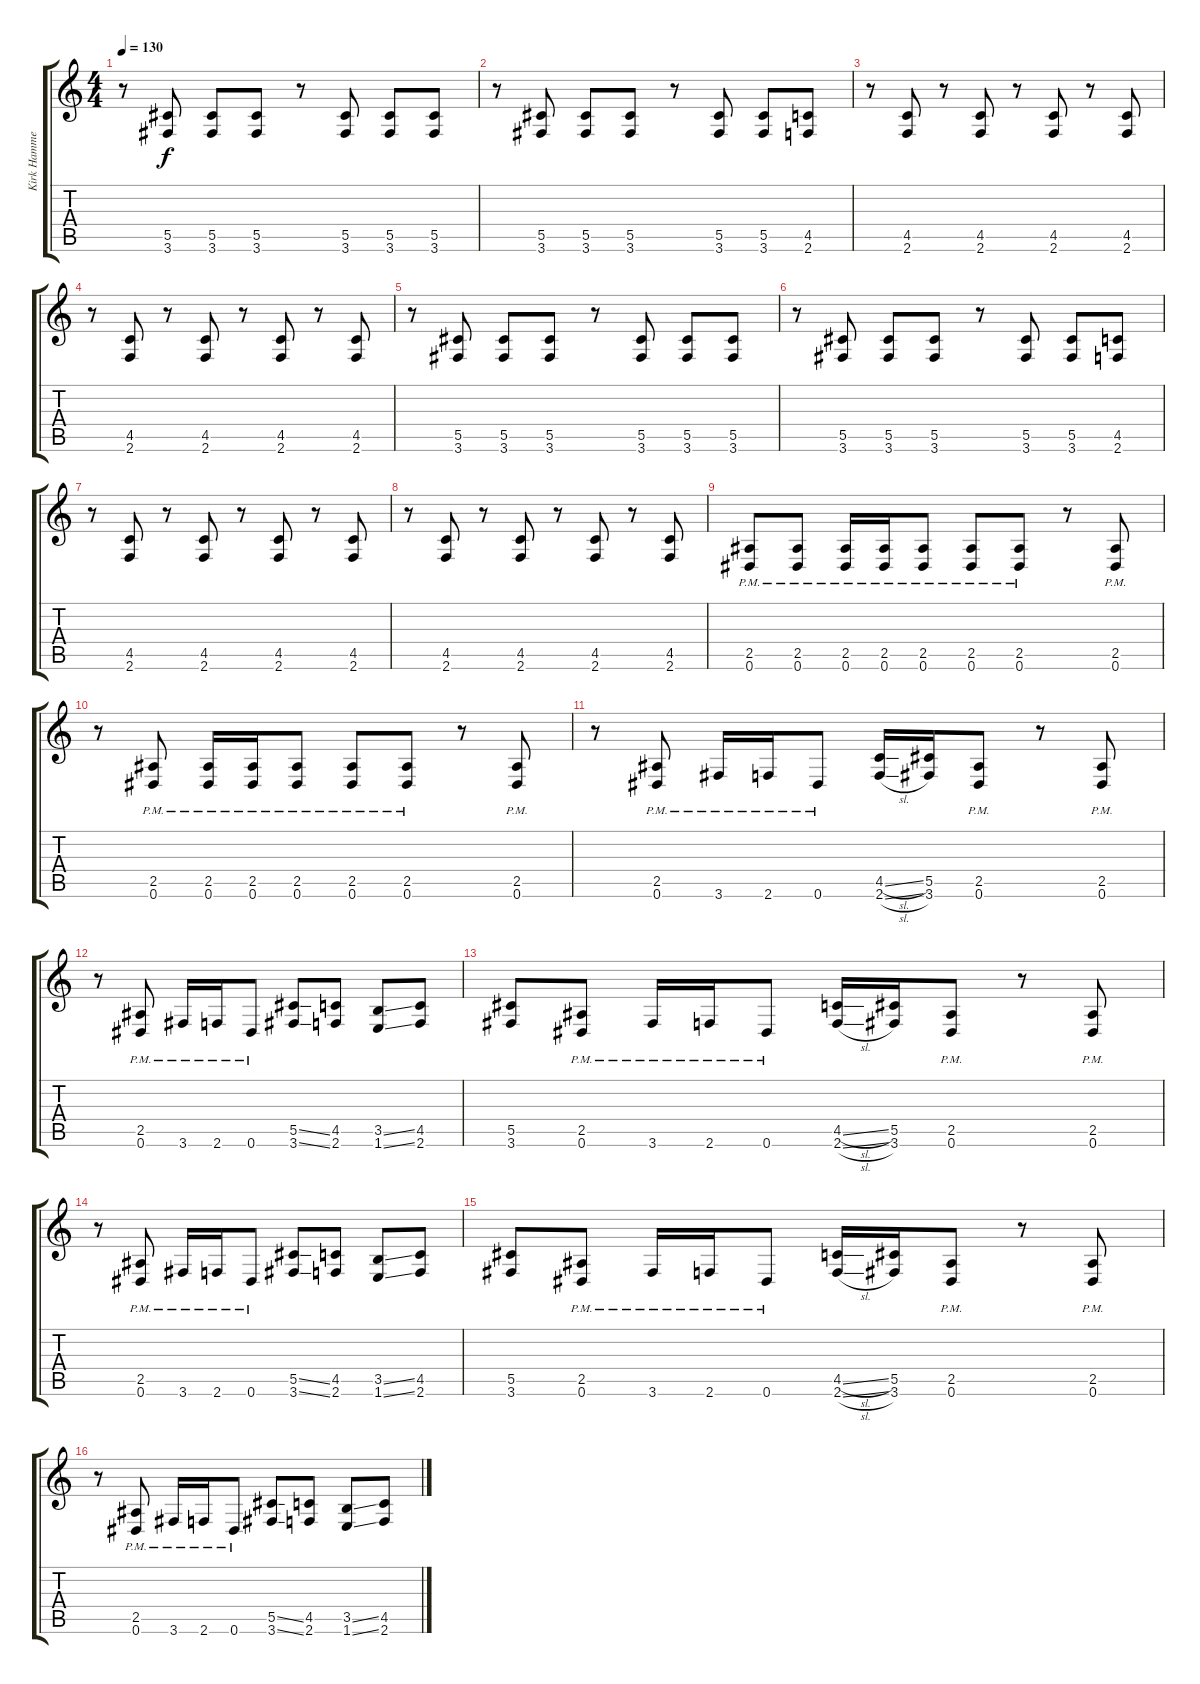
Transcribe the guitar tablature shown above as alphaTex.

\track ("Kirk Hammett" "Kirk Hamme") {instrument distortionguitar}
\staff {score tabs}
\tuning (Eb4 Bb3 Gb3 Db3 Ab2 Eb2) {hide}
\ts (4 4)
\tempo 130
\clef g2
\ks c
r.8{dy f} (5.5 3.6).8 (5.5 3.6).8 (5.5 3.6).8 r.8 (5.5 3.6).8 (5.5 3.6).8 (5.5 3.6).8 |
r.8 (5.5 3.6).8 (5.5 3.6).8 (5.5 3.6).8 r.8 (5.5 3.6).8 (5.5 3.6).8 (4.5 2.6).8 |
r.8 (4.5 2.6).8 r.8 (4.5 2.6).8 r.8 (4.5 2.6).8 r.8 (4.5 2.6).8 |
r.8 (4.5 2.6).8 r.8 (4.5 2.6).8 r.8 (4.5 2.6).8 r.8 (4.5 2.6).8 |
r.8 (5.5 3.6).8 (5.5 3.6).8 (5.5 3.6).8 r.8 (5.5 3.6).8 (5.5 3.6).8 (5.5 3.6).8 |
r.8 (5.5 3.6).8 (5.5 3.6).8 (5.5 3.6).8 r.8 (5.5 3.6).8 (5.5 3.6).8 (4.5 2.6).8 |
r.8 (4.5 2.6).8 r.8 (4.5 2.6).8 r.8 (4.5 2.6).8 r.8 (4.5 2.6).8 |
r.8 (4.5 2.6).8 r.8 (4.5 2.6).8 r.8 (4.5 2.6).8 r.8 (4.5 2.6).8 |
(2.5{pm} 0.6{pm}).8 (2.5{pm} 0.6{pm}).8 (2.5{pm} 0.6{pm}).16 (2.5{pm} 0.6{pm}).16 (2.5{pm} 0.6{pm}).8 (2.5{pm} 0.6{pm}).8 (2.5{pm} 0.6{pm}).8 r.8 (2.5{pm} 0.6{pm}).8 |
r.8 (2.5{pm} 0.6{pm}).8 (2.5{pm} 0.6{pm}).16 (2.5{pm} 0.6{pm}).16 (2.5{pm} 0.6{pm}).8 (2.5{pm} 0.6{pm}).8 (2.5{pm} 0.6{pm}).8 r.8 (2.5{pm} 0.6{pm}).8 |
r.8 (2.5{pm} 0.6{pm}).8 3.6{pm}.16 2.6{pm}.16 0.6{pm}.8 (4.5{sl} 2.6{sl}).16 (5.5 3.6).16 (2.5{pm} 0.6{pm}).8 r.8 (2.5{pm} 0.6{pm}).8 |
r.8 (2.5{pm} 0.6{pm}).8 3.6{pm}.16 2.6{pm}.16 0.6{pm}.8 (5.5{ss} 3.6{ss}).8 (4.5 2.6).8 (3.5{ss} 1.6{ss}).8 (4.5 2.6).8 |
(5.5 3.6).8 (2.5{pm} 0.6{pm}).8 3.6{pm}.16 2.6{pm}.16 0.6{pm}.8 (4.5{sl} 2.6{sl}).16 (5.5 3.6).16 (2.5{pm} 0.6{pm}).8 r.8 (2.5{pm} 0.6{pm}).8 |
r.8 (2.5{pm} 0.6{pm}).8 3.6{pm}.16 2.6{pm}.16 0.6{pm}.8 (5.5{ss} 3.6{ss}).8 (4.5 2.6).8 (3.5{ss} 1.6{ss}).8 (4.5 2.6).8 |
(5.5 3.6).8 (2.5{pm} 0.6{pm}).8 3.6{pm}.16 2.6{pm}.16 0.6{pm}.8 (4.5{sl} 2.6{sl}).16 (5.5 3.6).16 (2.5{pm} 0.6{pm}).8 r.8 (2.5{pm} 0.6{pm}).8 |
r.8 (2.5{pm} 0.6{pm}).8 3.6{pm}.16 2.6{pm}.16 0.6{pm}.8 (5.5{ss} 3.6{ss}).8 (4.5 2.6).8 (3.5{ss} 1.6{ss}).8 (4.5 2.6).8
